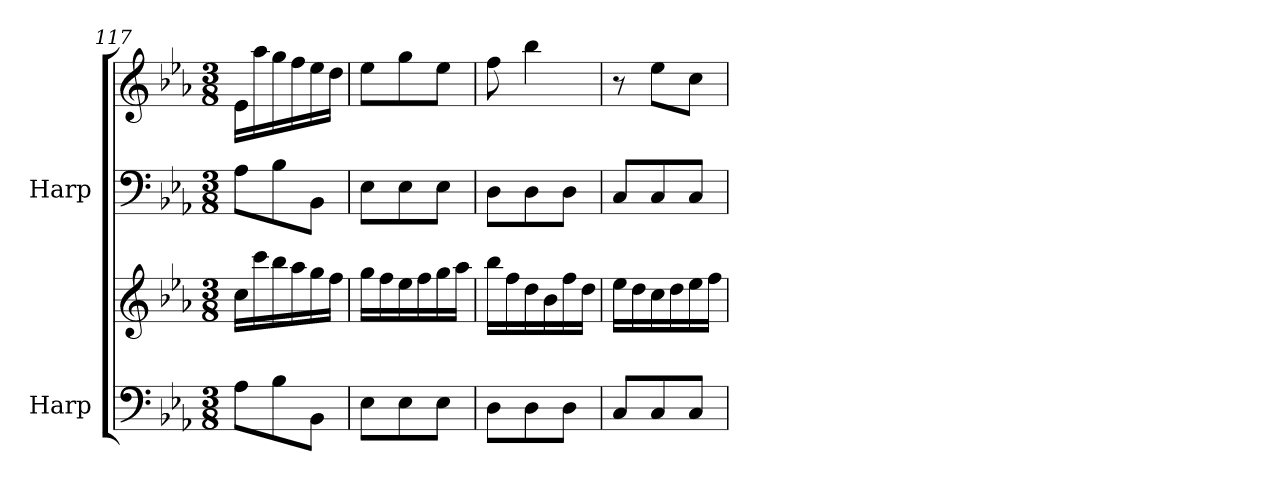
**kern	**kern	**kern	**kern
*part2	*part2	*part1	*part1
*staff4	*staff3	*staff2	*staff1
*I"Harp	*	*I"Harp	*
*I'Hp	*	*I'Hp	*
*clefF4	*clefG2	*clefF4	*clefG2
*k[b-e-a-]	*k[b-e-a-]	*k[b-e-a-]	*k[b-e-a-]
*M3/8	*M3/8	*M3/8	*M3/8
=117	=117	=117	=117
8A-\L	16cc\LL	8A-\L	16e-\LL
.	16ccc\	.	16aa-\
8B-\	16bb-\	8B-\	16gg\
.	16aa-\	.	16ff\
8BB-\J	16gg\	8BB-\J	16ee-\
.	16ff\JJ	.	16dd\JJ
=118	=118	=118	=118
8E-\L	16gg\LL	8E-\L	8ee-\L
.	16ff\	.	.
8E-\	16ee-\	8E-\	8gg\
.	16ff\	.	.
8E-\J	16gg\	8E-\J	8ee-\J
.	16aa-\JJ	.	.
=119	=119	=119	=119
8D\L	16bb-\LL	8D\L	8ff\
.	16ff\	.	.
8D\	16dd\	8D\	4bb-\
.	16b-\	.	.
8D\J	16ff\	8D\J	.
.	16dd\JJ	.	.
!!LO:LB:g=z
=120	=120	=120	=120
8C/L	16ee-\LL	8C/L	8r
.	16dd\	.	.
8C/	16cc\	8C/	8ee-\L
.	16dd\	.	.
8C/J	16ee-\	8C/J	8cc\J
.	16ff\JJ	.	.
=	=	=	=
*-	*-	*-	*-
